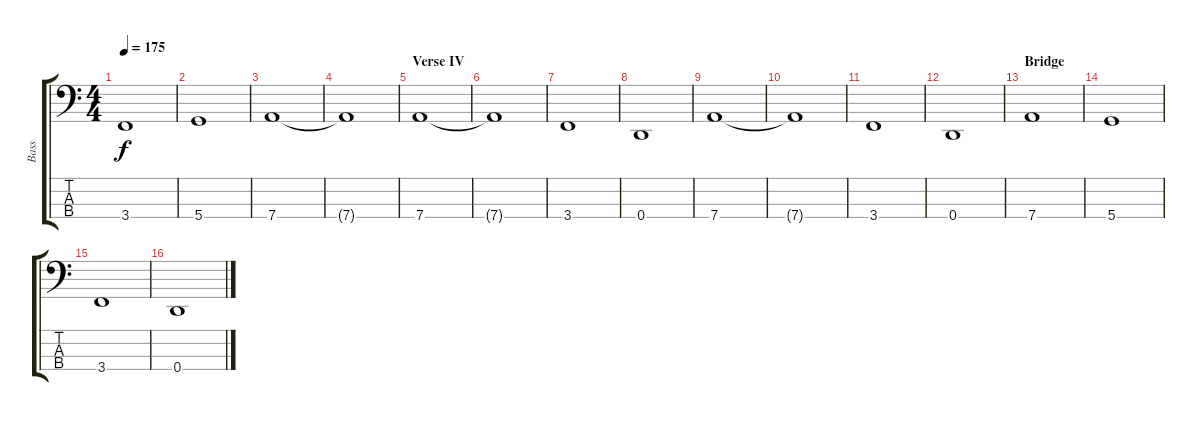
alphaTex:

\track ("Bass" "Bass") {instrument electricbassfinger}
\staff {score tabs}
\tuning (G2 D2 A1 D1) {hide}
\ts (4 4)
\tempo 175
\clef f4
\ks c
3.4.1{dy f} |
5.4.1 |
7.4.1 |
7.4{t}.1 |
\section ("" "Verse IV")
7.4.1 |
7.4{t}.1 |
3.4.1 |
0.4.1 |
7.4.1 |
7.4{t}.1 |
3.4.1 |
0.4.1 |
\section ("" "Bridge")
7.4.1 |
5.4.1 |
3.4.1 |
0.4.1
